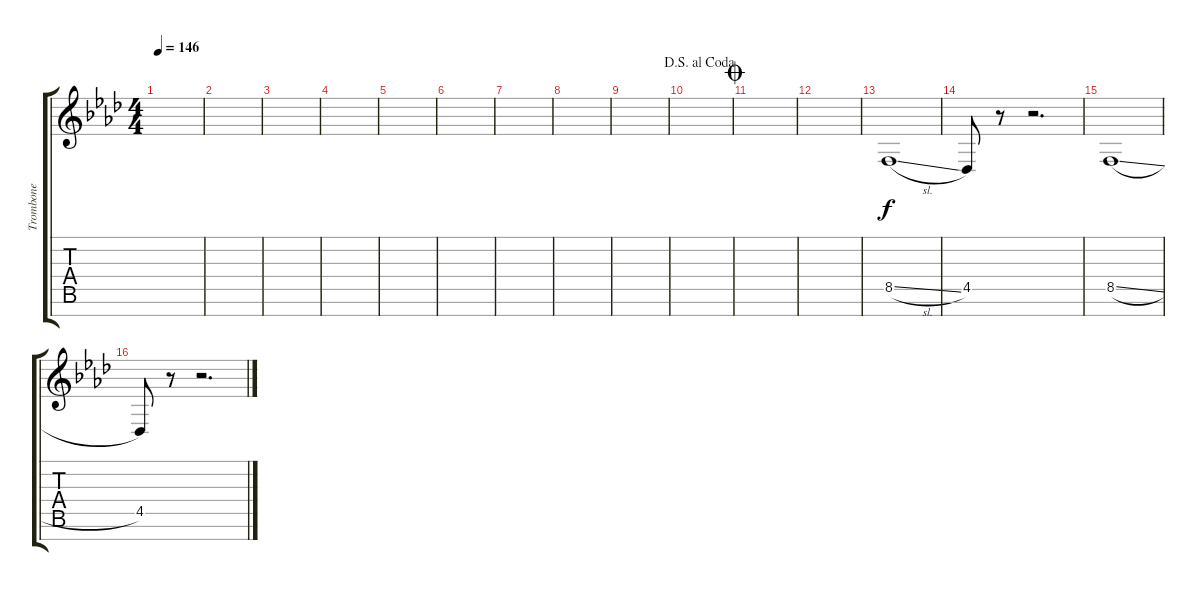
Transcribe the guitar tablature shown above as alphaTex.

\track ("Trombone" "Trombone") {instrument trombone}
\staff {score tabs}
\tuning (E4 B3 G3 D3 A2 E2 B1) {hide}
\ts (4 4)
\tempo 146
\clef g2
\ks fminor
|
|
|
|
|
|
|
|
|
\jump dalsegnoalcoda
|
\jump coda
|
|
8.5{sl}.1 |
4.5.8 r.8 r.2{d} |
8.5{sl}.1 |
4.5.8 r.8 r.2{d}
